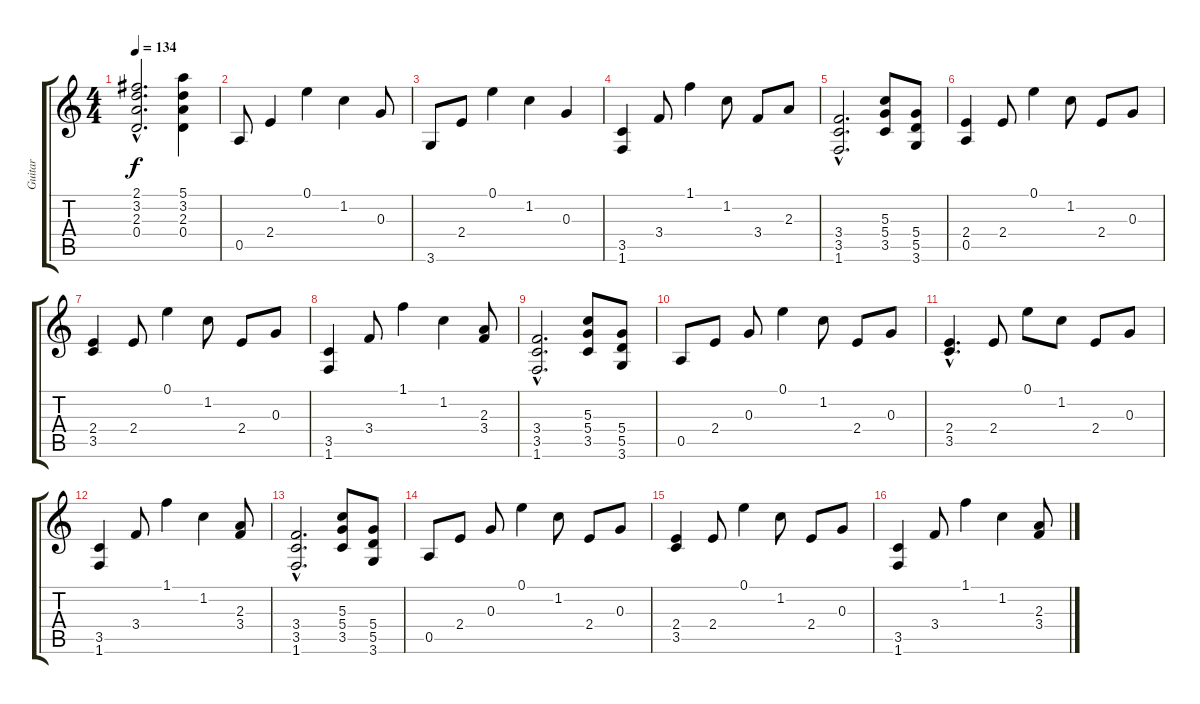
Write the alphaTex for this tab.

\track ("Guitar" "Guitar") {instrument overdrivenguitar}
\staff {score tabs}
\tuning (E4 B3 G3 D3 A2 E2) {hide}
\ts (4 4)
\tempo 134
\clef g2
\ks c
(2.1{hac} 3.2{hac} 2.3{hac} 0.4{hac}).2{d dy f} (5.1 3.2 2.3 0.4).4 |
0.5.8 2.4.4 0.1.4 1.2.4 0.3.8 |
3.6.8 2.4.8 0.1.4 1.2.4 0.3.4 |
(3.5 1.6).4 3.4.8 1.1.4 1.2.8 3.4.8 2.3.8 |
(3.4{hac} 3.5{hac} 1.6{hac}).2{d} (5.3 5.4 3.5).8 (5.4 5.5 3.6).8 |
(2.4 0.5).4 2.4.8 0.1.4 1.2.8 2.4.8 0.3.8 |
(2.4 3.5).4 2.4.8 0.1.4 1.2.8 2.4.8 0.3.8 |
(3.5 1.6).4 3.4.8 1.1.4 1.2.4 (2.3 3.4).8 |
(3.4{hac} 3.5{hac} 1.6{hac}).2{d} (5.3 5.4 3.5).8 (5.4 5.5 3.6).8 |
0.5.8 2.4.8 0.3.8 0.1.4 1.2.8 2.4.8 0.3.8 |
(2.4{hac} 3.5{hac}).4{d} 2.4.8 0.1.8 1.2.8 2.4.8 0.3.8 |
(3.5 1.6).4{volume 14} 3.4.8 1.1.4 1.2.4 (2.3 3.4).8 |
(3.4{hac} 3.5{hac} 1.6{hac}).2{d} (5.3 5.4 3.5).8 (5.4 5.5 3.6).8 |
0.5.8 2.4.8 0.3.8 0.1.4 1.2.8 2.4.8 0.3.8 |
(2.4 3.5).4 2.4.8 0.1.4 1.2.8 2.4.8 0.3.8 |
(3.5 1.6).4 3.4.8 1.1.4 1.2.4 (2.3 3.4).8
